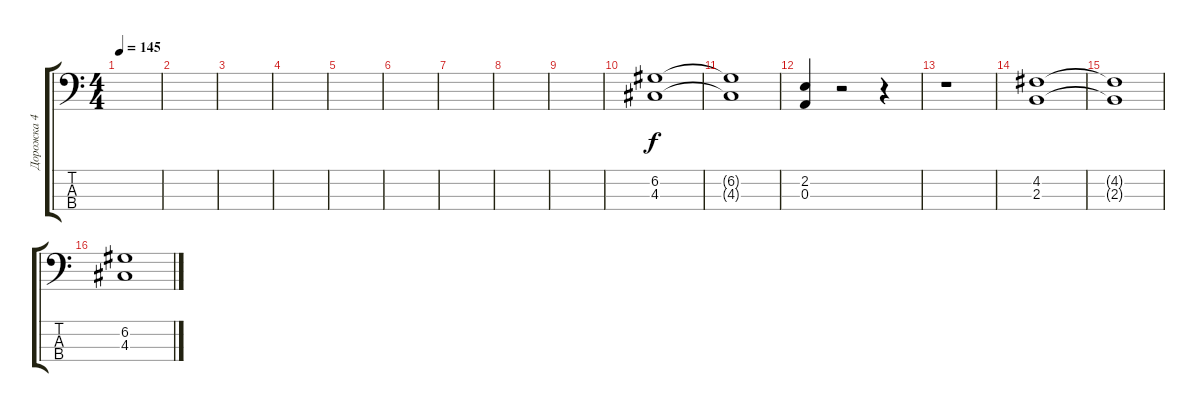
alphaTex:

\track ("Дорожка 4" "Дорожка 4") {instrument electricbasspick}
\staff {score tabs}
\tuning (G2 D2 A1 E1) {hide}
\ts (4 4)
\tempo 145
\clef f4
\ks c
|
|
|
|
|
|
|
|
|
(6.2 4.3).1 |
(6.2{t} 4.3{t}).1 |
(2.2 0.3).4 r.2 r.4 |
r.1 |
(4.2 2.3).1 |
(4.2{t} 2.3{t}).1 |
(6.2 4.3).1
